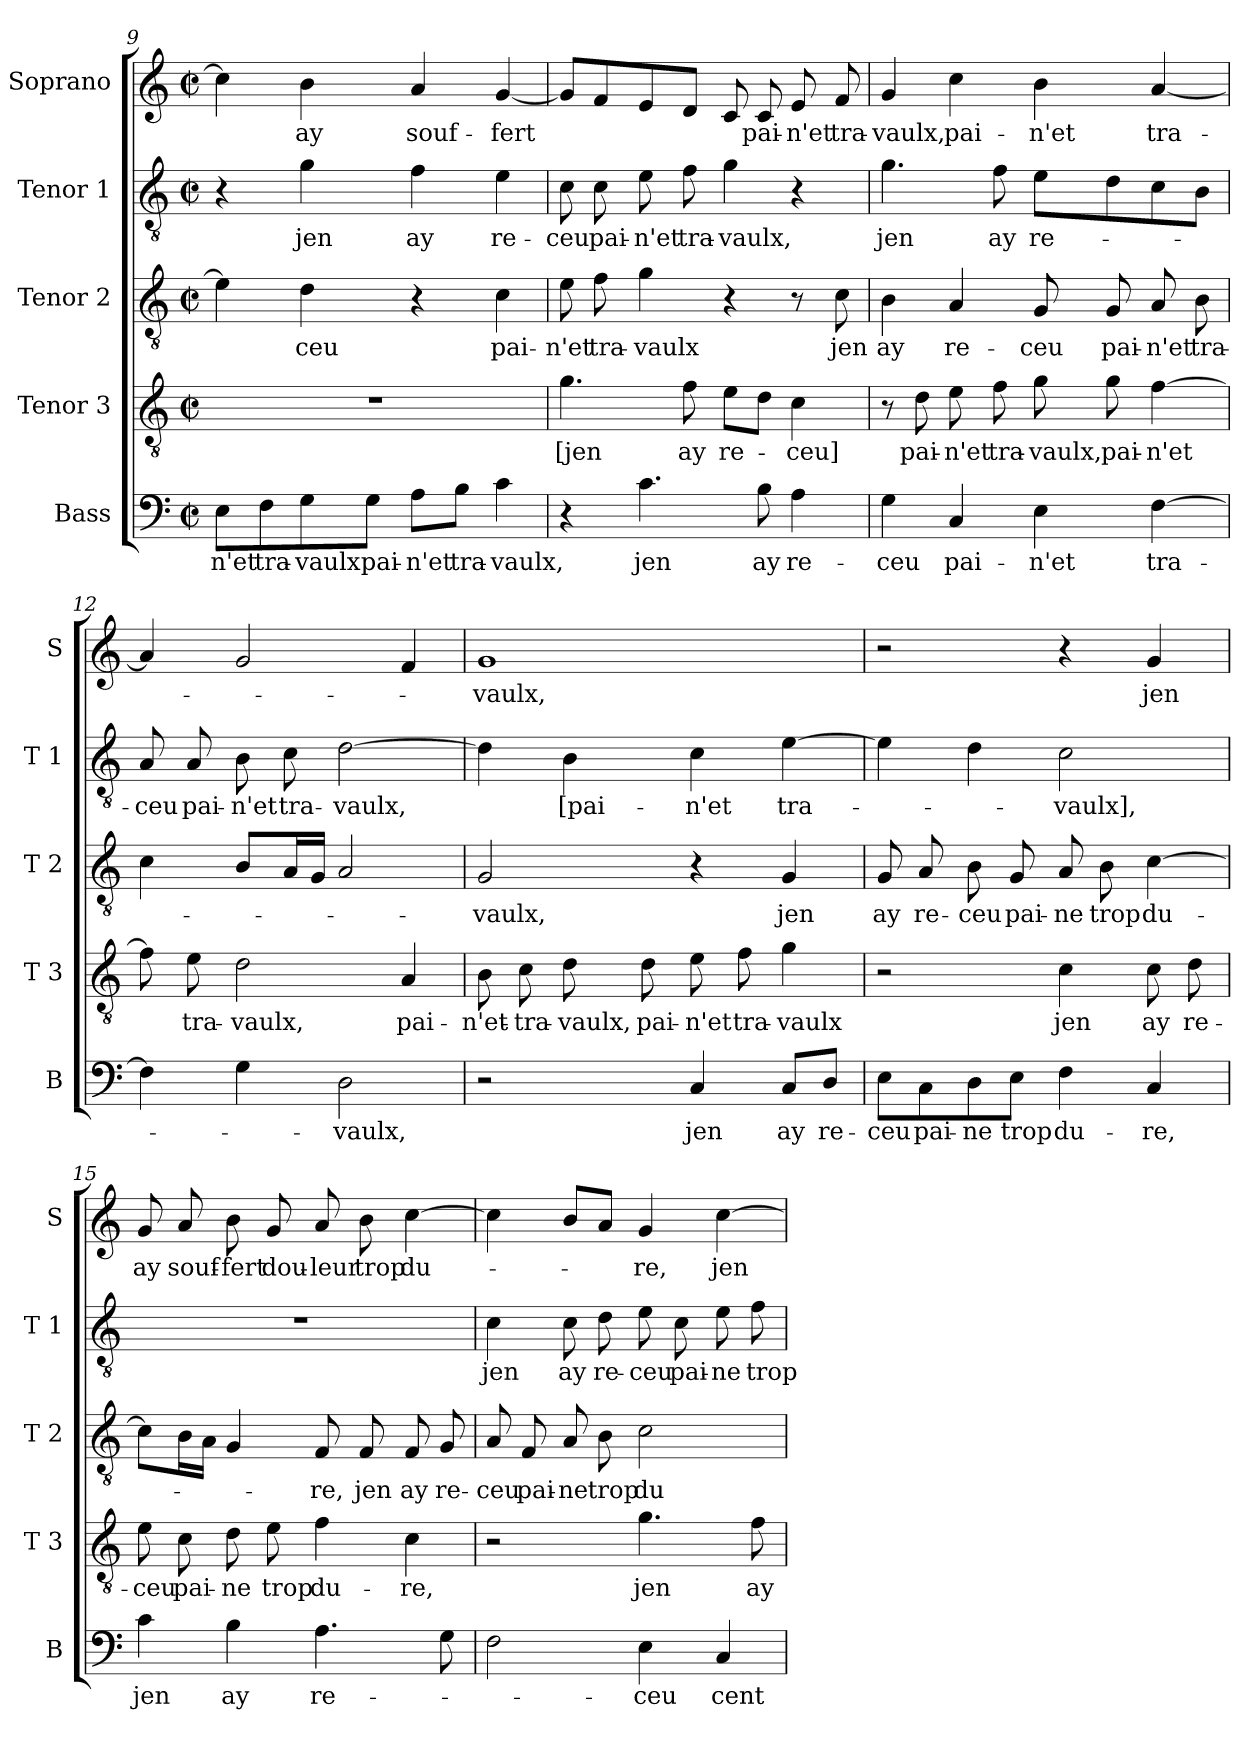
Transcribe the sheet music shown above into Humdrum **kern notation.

**kern	**text	**kern	**text	**kern	**text	**kern	**text	**kern	**text
*part5	*part5	*part4	*part4	*part3	*part3	*part2	*part2	*part1	*part1
*staff5	*staff5	*staff4	*staff4	*staff3	*staff3	*staff2	*staff2	*staff1	*staff1
*I"Bass	*	*I"Tenor 3	*	*I"Tenor 2	*	*I"Tenor 1	*	*I"Soprano	*
*I'B	*	*I'T 3	*	*I'T 2	*	*I'T 1	*	*I'S	*
!!LO:PB:g=z
*clefF4	*	*clefGv2	*	*clefGv2	*	*clefGv2	*	*clefG2	*
*k[]	*	*k[]	*	*k[]	*	*k[]	*	*k[]	*
*C:	*	*C:	*	*C:	*	*C:	*	*C:	*
*M2/2	*	*M2/2	*	*M2/2	*	*M2/2	*	*M2/2	*
*met(c|)	*	*met(c|)	*	*met(c|)	*	*met(c|)	*	*met(c|)	*
=9	=9	=9	=9	=9	=9	=9	=9	=9	=9
8E\L	-n'et	1r	.	4e\]	.	4r	.	4cc\]	.
8F\	tra-	.	.	.	.	.	.	.	.
8G\	-vaulx	.	.	4d\	-ceu	4g\	jen	4b\	ay
8G\J	pai-	.	.	.	.	.	.	.	.
8A\L	-n'et	.	.	4r	.	4f\	ay	4a/	souf-
8B\J	tra-	.	.	.	.	.	.	.	.
4c\	-vaulx,	.	.	4c\	pai-	4e\	re-	[4g/	-fert
=10	=10	=10	=10	=10	=10	=10	=10	=10	=10
4r	.	4.g\	[jen	8e\	-n'et	8c\	-ceu	8g/L]	.
.	.	.	.	8f\	tra-	8c\	pai-	8f/	.
4.c\	jen	.	.	4g\	-vaulx	8e\	-n'et	8e/	.
.	.	8f\	ay	.	.	8f\	tra-	8d/J	.
.	.	8e\L	re-	4r	.	4g\	-vaulx,	8c/	.
8B\	ay	8d\J	.	.	.	.	.	8c/	pai-
4A\	re-	4c\	-ceu]	8r	.	4r	.	8e/	-n'et
.	.	.	.	8c\	jen	.	.	8f/	tra-
=11	=11	=11	=11	=11	=11	=11	=11	=11	=11
4G\	-ceu	8r	.	4B\	ay	4.g\	jen	4g/	-vaulx,
.	.	8d\	pai-	.	.	.	.	.	.
4C/	pai-	8e\	-n'et	4A/	re-	.	.	4cc\	pai-
.	.	8f\	tra-	.	.	8f\	ay	.	.
4E\	-n'et	8g\	-vaulx,	8G/	-ceu	8e\L	re-	4b\	-n'et
.	.	8g\	pai-	8G/	pai-	8d\	.	.	.
[4F\	tra-	[4f\	-n'et	8A/	-n'et	8c\	.	[4a/	tra-
.	.	.	.	8B\	tra-	8B\J	.	.	.
=12	=12	=12	=12	=12	=12	=12	=12	=12	=12
4F\]	.	8f\]	.	4c\	.	8A/	-ceu	4a/]	.
.	.	8e\	tra-	.	.	8A/	pai-	.	.
4G\	.	2d\	-vaulx,	8B/L	.	8B\	-n'et	2g/	.
.	.	.	.	16A/L	.	8c\	tra-	.	.
.	.	.	.	16G/JJ	.	.	.	.	.
2D\	-vaulx,	.	.	2A/	.	[2d\	-vaulx,	.	.
.	.	4A/	pai-	.	.	.	.	4f/	.
!!LO:LB:g=z
=13	=13	=13	=13	=13	=13	=13	=13	=13	=13
2r	.	8B\	-n'et-	2G/	-vaulx,	4d\]	.	1g	-vaulx,
.	.	8c\	-tra-	.	.	.	.	.	.
.	.	8d\	-vaulx,	.	.	4B\	[pai-	.	.
.	.	8d\	pai-	.	.	.	.	.	.
4C/	jen	8e\	-n'et	4r	.	4c\	-n'et	.	.
.	.	8f\	tra-	.	.	.	.	.	.
8C/L	ay	4g\	-vaulx	4G/	jen	[4e\	tra-	.	.
8D/J	re-	.	.	.	.	.	.	.	.
=14	=14	=14	=14	=14	=14	=14	=14	=14	=14
8E\L	-ceu	2r	.	8G/	ay	4e\]	.	2r	.
8C\	pai-	.	.	8A/	re-	.	.	.	.
8D\	-ne	.	.	8B\	-ceu	4d\	.	.	.
8E\J	trop	.	.	8G/	pai-	.	.	.	.
4F\	du-	4c\	jen	8A/	-ne	2c\	-vaulx],	4r	.
.	.	.	.	8B\	trop	.	.	.	.
4C/	-re,	8c\	ay	[4c\	du-	.	.	4g/	jen
.	.	8d\	re-	.	.	.	.	.	.
=15	=15	=15	=15	=15	=15	=15	=15	=15	=15
4c\	jen	8e\	-ceu	8c\L]	.	1r	.	8g/	ay
.	.	8c\	pai-	16B\L	.	.	.	8a/	souf-
.	.	.	.	16A\JJ	.	.	.	.	.
4B\	ay	8d\	-ne	4G/	.	.	.	8b\	-fert
.	.	8e\	trop	.	.	.	.	8g/	dou-
4.A\	re-	4f\	du-	8F/	-re,	.	.	8a/	-leur
.	.	.	.	8F/	jen	.	.	8b\	trop
.	.	4c\	-re,	8F/	ay	.	.	[4cc\	du-
8G\	.	.	.	8G/	re-	.	.	.	.
=16	=16	=16	=16	=16	=16	=16	=16	=16	=16
2F\	.	2r	.	8A/	-ceu	4c\	jen	4cc\]	.
.	.	.	.	8F/	pai-	.	.	.	.
.	.	.	.	8A/	-ne	8c\	ay	8b/L	.
.	.	.	.	8B\	trop	8d\	re-	8a/J	.
4E\	-ceu	4.g\	jen	2c\	du-	8e\	-ceu	4g/	-re,
.	.	.	.	.	.	8c\	pai-	.	.
4C/	cent	.	.	.	.	8e\	-ne	[4cc\	jen
.	.	8f\	ay	.	.	8f\	trop	.	.
=	=	=	=	=	=	=	=	=	=
*-	*-	*-	*-	*-	*-	*-	*-	*-	*-
